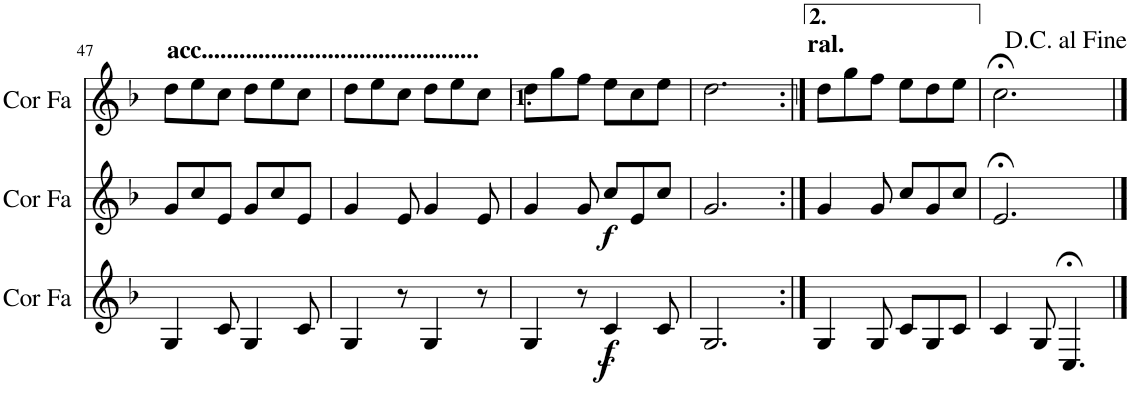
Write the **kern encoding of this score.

**kern	**dynam	**kern	**dynam	**kern
*part3	*part3	*part2	*part2	*part1
*staff3	*staff3	*staff2	*staff2	*staff1
*I"Cor en Fa	*	*I"Cor en Fa	*	*I"Cor en Fa
*I'Cor Fa	*	*I'Cor Fa	*	*I'Cor Fa
!!LO:PB:g=z
*clefG2	*	*clefG2	*	*clefG2
*Trd4c7	*	*Trd4c7	*	*Trd4c7
*k[b-]	*	*k[b-]	*	*k[b-]
*M6/8	*	*M6/8	*	*M6/8
=47	=47	=47	=47	=47
!	!	!	!	!LO:TX:a:B:t=acc............................................
4G/	.	8g/L	.	8dd\L
.	.	8cc/	.	8ee\
8c/	.	8e/J	.	8cc\J
4G/	.	8g/L	.	8dd\L
.	.	8cc/	.	8ee\
8c/	.	8e/J	.	8cc\J
=48	=48	=48	=48	=48
4G/	.	4g/	.	8dd\L
.	.	.	.	8ee\
8r	.	8e/	.	8cc\J
4G/	.	4g/	.	8dd\L
.	.	.	.	8ee\
8r	.	8e/	.	8cc\J
=49	=49	=49	=49	=49
4G/	.	4g/	.	8dd\L
.	.	.	.	8gg\
8r	.	8g/	.	8ff\J
!	!LO:DY:b	!	!	!
!	!LO:DY:n=1:b	!	!LO:DY:b	!
4c/	f f	8cc/L	f	8ee\L
.	.	8e/	.	8cc\
8c/	.	8cc/J	.	8ee\J
=50	=50	=50	=50	=50
2.G/	.	2.g/	.	2.dd\
=51:|!	=51:|!	=51:|!	=51:|!	=51:|!
4G/	.	4g/	.	8dd\L
!	!	!	!	!LO:TX:a:B:t=ral.
.	.	.	.	8gg\
8G/	.	8g/	.	8ff\J
8c/L	.	8cc/L	.	8ee\L
8G/	.	8g/	.	8dd\
8c/J	.	8cc/J	.	8ee\J
=52	=52	=52	=52	=52
4c/	.	2.e;</	.	2.cc;<\
8G/	.	.	.	.
4.C;</	.	.	.	.
==	==	==	==	==
*-	*-	*-	*-	*-
